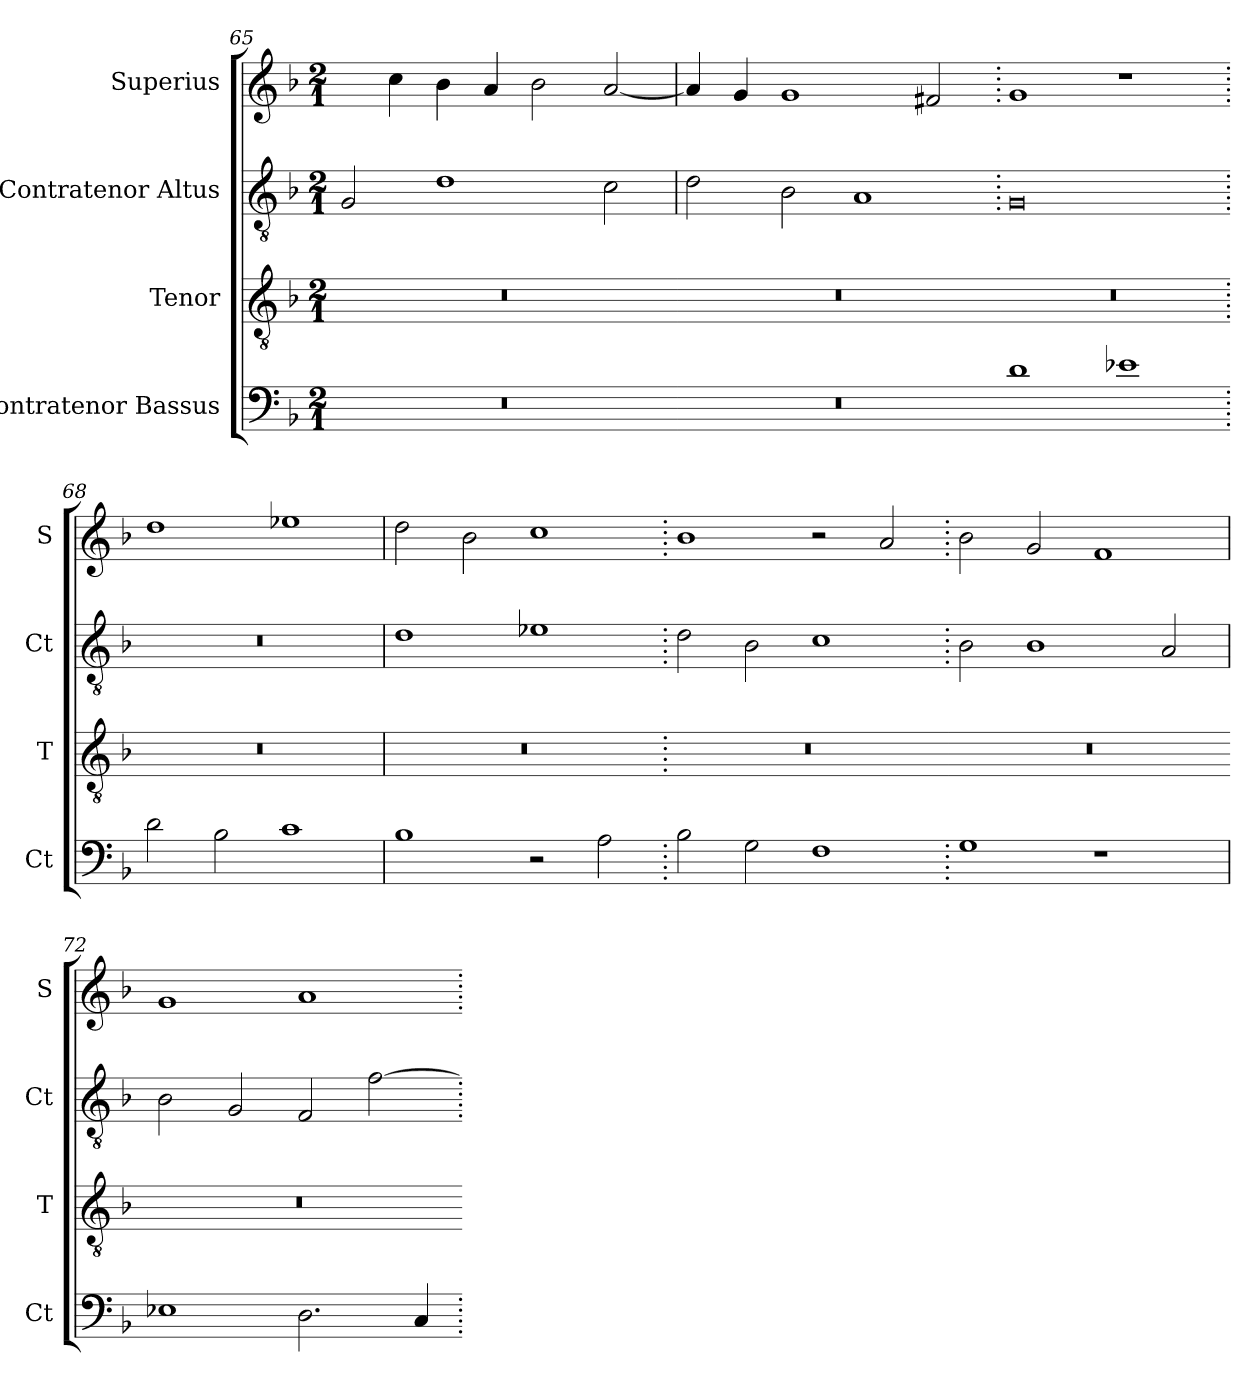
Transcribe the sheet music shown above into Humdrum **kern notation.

**kern	**kern	**kern	**kern
*part4	*part3	*part2	*part1
*staff4	*staff3	*staff2	*staff1
*I"Contratenor Bassus	*I"Tenor	*I"Contratenor Altus	*I"Superius
*I'Ct	*I'T	*I'Ct	*I'S
*clefF4	*clefGv2	*clefGv2	*clefG2
*k[b-]	*k[b-]	*k[b-]	*k[b-]
*M2/1	*M2/1	*M2/1	*M2/1
=65	=65	=65	=65
!	!LO:N:vis=1	!	!
0r	0r	2G/	4dd\yy]
.	.	.	4cc\
.	.	1d	4b-\
.	.	.	4a/
.	.	.	2b-\
.	.	2c\	[2a/
=66	=66.	=66	=66
!	!LO:N:vis=1	!	!
0r	0r	2d\	4a/]
.	.	.	4g/
.	.	2B-\	1g
.	.	1A	.
.	.	.	2f#X/
=67.	=67	=67.	=67.
!	!LO:N:vis=1	!	!
1d	0r	0G	1g
1e-X	.	.	1r
=68.	=68.	=68.	=68.
!	!LO:N:vis=1	!	!
2d\	0r	0r	1dd
2B-\	.	.	.
1c	.	.	1ee-X
=69	=69	=69	=69
!	!LO:N:vis=1	!	!
1B-	0r	1d	2dd\
.	.	.	2b-\
2r	.	1e-X	1cc
2A\	.	.	.
=70.	=70.	=70.	=70.
!	!LO:N:vis=1	!	!
2B-\	0r	2d\	1b-
2G\	.	2B-\	.
1F	.	1c	2r
.	.	.	2a/
=71.	=71	=71.	=71.
!	!LO:N:vis=1	!	!
1G	0r	2B-\	2b-\
.	.	1B-	2g/
1r	.	.	1f
.	.	2A/	.
=72	=72.	=72	=72
!	!LO:N:vis=1	!	!
1E-X	0r	2B-\	1g
.	.	2G/	.
2.D\	.	2F/	1a
.	.	[2f\	.
4C/	.	.	.
=.	=	=.	=.
*-	*-	*-	*-
